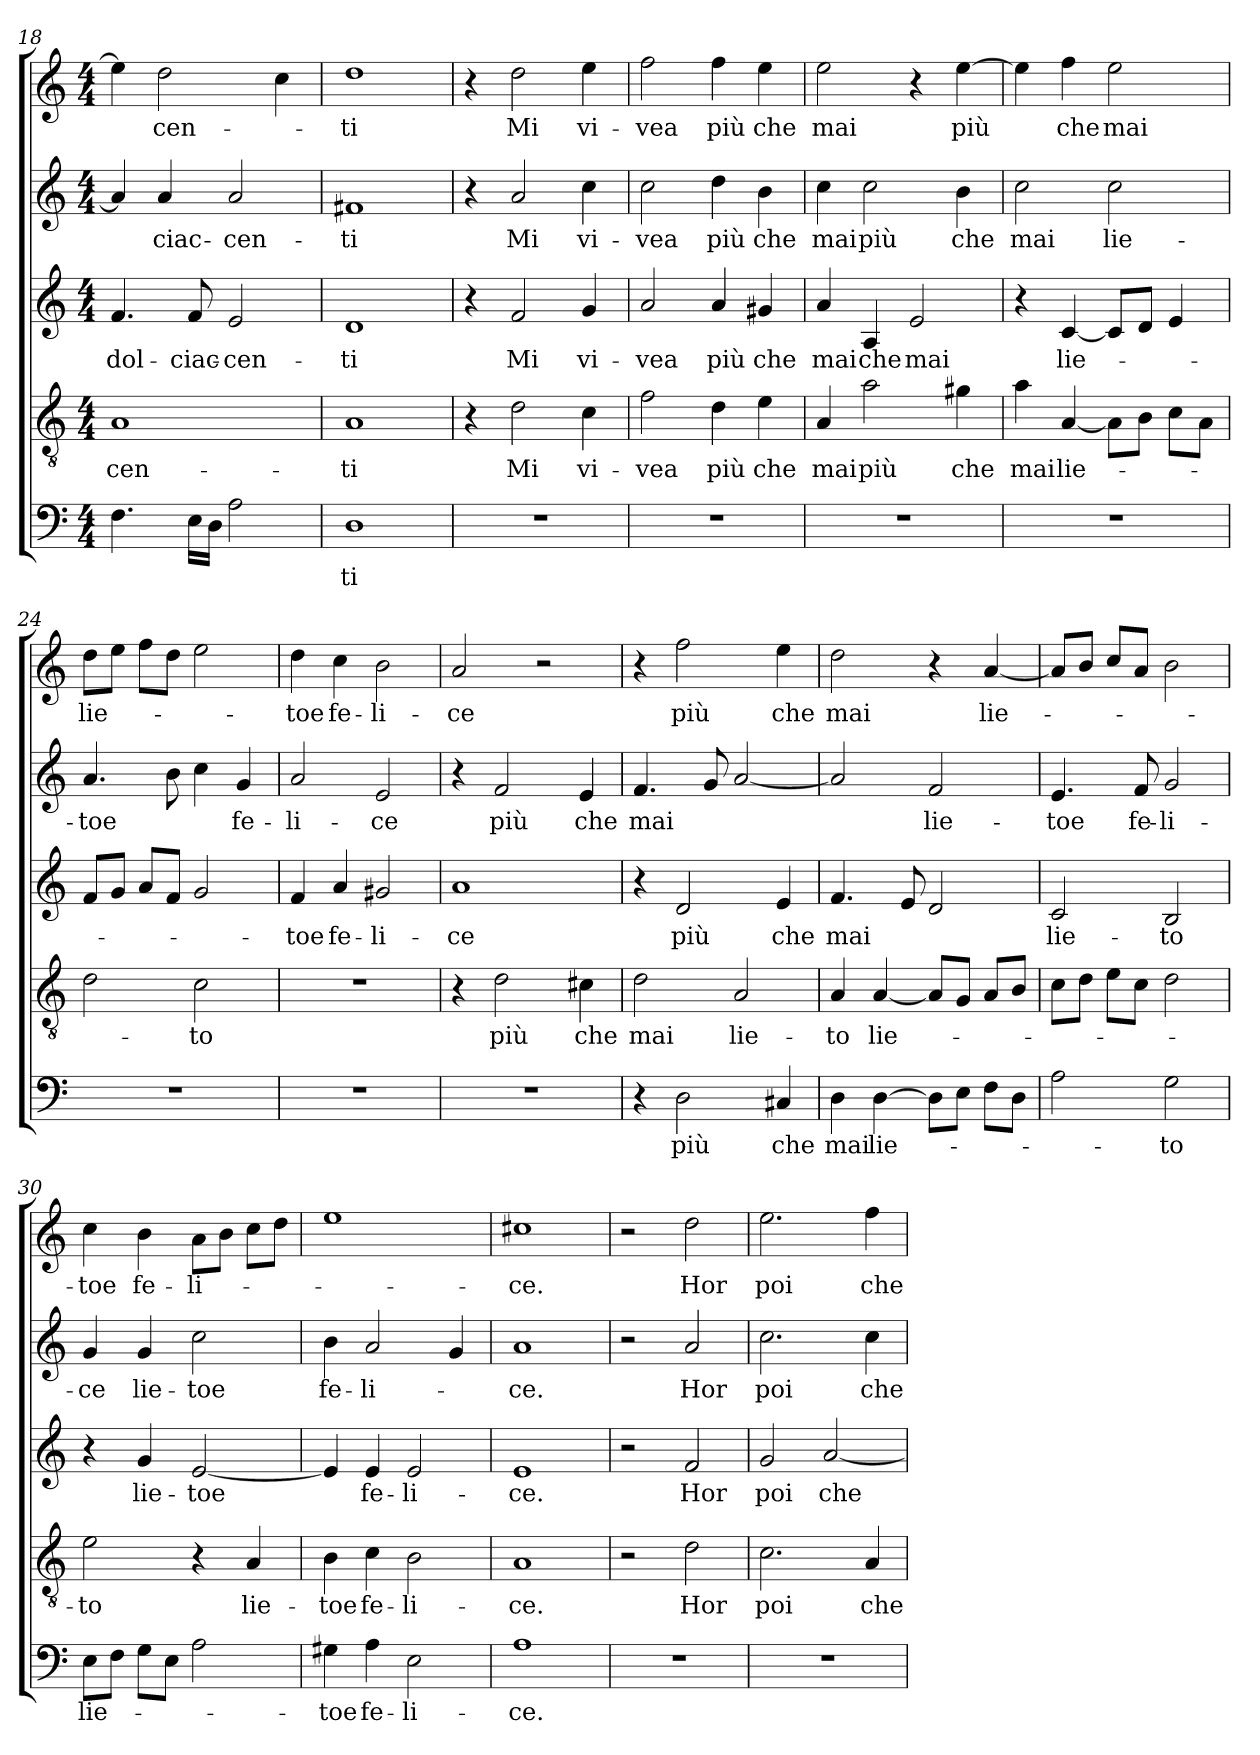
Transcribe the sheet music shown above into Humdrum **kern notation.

**kern	**text	**kern	**text	**kern	**text	**kern	**text	**kern	**text
*part5	*part5	*part4	*part4	*part3	*part3	*part2	*part2	*part1	*part1
*staff5	*staff5	*staff4	*staff4	*staff3	*staff3	*staff2	*staff2	*staff1	*staff1
*clefF4	*	*clefGv2	*	*clefG2	*	*clefG2	*	*clefG2	*
*k[]	*	*k[]	*	*k[]	*	*k[]	*	*k[]	*
*M4/4	*	*M4/4	*	*M4/4	*	*M4/4	*	*M4/4	*
=18	=18	=18	=18	=18	=18	=18	=18	=18	=18
4.F\	.	1A/	cen-	4.f/	dol-	4a/]	.	4ee\]	.
.	.	.	.	.	.	4a/	ciac-	2dd\	cen-
16E\LL	.	.	.	8f/	ciac-	.	.	.	.
16D\JJ	.	.	.	.	.	.	.	.	.
2A\	.	.	.	2e/	cen-	2a/	cen-	.	.
.	.	.	.	.	.	.	.	4cc\	.
=19	=19	=19	=19	=19	=19	=19	=19	=19	=19
1D\	ti	1A/	ti	1d/	ti	1f#X/	ti	1dd\	ti
=20	=20	=20	=20	=20	=20	=20	=20	=20	=20
1r	.	4r	.	4r	.	4r	.	4r	.
.	.	2d\	Mi	2f/	Mi	2a/	Mi	2dd\	Mi
.	.	4c\	vi-	4g/	vi-	4cc\	vi-	4ee\	vi-
=21	=21	=21	=21	=21	=21	=21	=21	=21	=21
1r	.	2f\	vea	2a/	vea	2cc\	vea	2ff\	vea
.	.	4d\	più	4a/	più	4dd\	più	4ff\	più
.	.	4e\	che	4g#X/	che	4b\	che	4ee\	che
=22	=22	=22	=22	=22	=22	=22	=22	=22	=22
1r	.	4A/	mai	4a/	mai	4cc\	mai	2ee\	mai
.	.	2a\	più	4A/	che	2cc\	più	.	.
.	.	.	.	2e/	mai	.	.	4r	.
.	.	4g#X\	che	.	.	4b\	che	[4ee\	più
=23	=23	=23	=23	=23	=23	=23	=23	=23	=23
1r	.	4a\	mai	4r	.	2cc\	mai	4ee\]	.
.	.	[4A/	lie-	[4c/	lie-	.	.	4ff\	che
.	.	8A\L]	.	8c/L]	.	2cc\	lie-	2ee\	mai
.	.	8B\J	.	8d/J	.	.	.	.	.
.	.	8c\L	.	4e/	.	.	.	.	.
.	.	8A\J	.	.	.	.	.	.	.
=24	=24	=24	=24	=24	=24	=24	=24	=24	=24
1r	.	2d\	.	8f/L	.	4.a/	toe	8dd\L	lie-
.	.	.	.	8g/J	.	.	.	8ee\J	.
.	.	.	.	8a/L	.	.	.	8ff\L	.
.	.	.	.	8f/J	.	8b\	.	8dd\J	.
.	.	2c\	to	2g/	.	4cc\	.	2ee\	.
.	.	.	.	.	.	4g/	fe-	.	.
=25	=25	=25	=25	=25	=25	=25	=25	=25	=25
1r	.	1r	.	4f/	toe	2a/	li-	4dd\	toe
.	.	.	.	4a/	fe-	.	.	4cc\	fe-
.	.	.	.	2g#X/	li-	2e/	ce	2b\	li-
=26	=26	=26	=26	=26	=26	=26	=26	=26	=26
1r	.	4r	.	1a/	ce	4r	.	2a/	ce
.	.	2d\	più	.	.	2f/	più	.	.
.	.	.	.	.	.	.	.	2r	.
.	.	4c#X\	che	.	.	4e/	che	.	.
=27	=27	=27	=27	=27	=27	=27	=27	=27	=27
4r	.	2d\	mai	4r	.	4.f/	mai	4r	.
2D\	più	.	.	2d/	più	.	.	2ff\	più
.	.	.	.	.	.	8g/	.	.	.
.	.	2A/	lie-	.	.	[2a/	.	.	.
4C#X/	che	.	.	4e/	che	.	.	4ee\	che
=28	=28	=28	=28	=28	=28	=28	=28	=28	=28
4D\	mai	4A/	to	4.f/	mai	2a/]	.	2dd\	mai
[4D\	lie-	[4A/	lie-	.	.	.	.	.	.
.	.	.	.	8e/	.	.	.	.	.
8D\L]	.	8A/L]	.	2d/	.	2f/	lie-	4r	.
8E\J	.	8G/J	.	.	.	.	.	.	.
8F\L	.	8A/L	.	.	.	.	.	[4a/	lie-
8D\J	.	8B/J	.	.	.	.	.	.	.
=29	=29	=29	=29	=29	=29	=29	=29	=29	=29
2A\	.	8c\L	.	2c/	lie-	4.e/	toe	8a/L]	.
.	.	8d\J	.	.	.	.	.	8b/J	.
.	.	8e\L	.	.	.	.	.	8cc/L	.
.	.	8c\J	.	.	.	8f/	fe-	8a/J	.
2G\	to	2d\	.	2B/	to	2g/	li-	2b\	.
=30	=30	=30	=30	=30	=30	=30	=30	=30	=30
8E\L	lie-	2e\	to	4r	.	4g/	ce	4cc\	toe
8F\J	.	.	.	.	.	.	.	.	.
8G\L	.	.	.	4g/	lie-	4g/	lie-	4b\	fe-
8E\J	.	.	.	.	.	.	.	.	.
2A\	.	4r	.	[2e/	toe	2cc\	toe	8a\L	li-
.	.	.	.	.	.	.	.	8b\J	.
.	.	4A/	lie-	.	.	.	.	8cc\L	.
.	.	.	.	.	.	.	.	8dd\J	.
=31	=31	=31	=31	=31	=31	=31	=31	=31	=31
4G#X\	toe	4B\	toe	4e/]	.	4b\	fe-	1ee\	.
4A\	fe-	4c\	fe-	4e/	fe-	2a/	li-	.	.
2E\	li-	2B\	li-	2e/	li-	.	.	.	.
.	.	.	.	.	.	4g/	.	.	.
=32	=32	=32	=32	=32	=32	=32	=32	=32	=32
1A\	ce.	1A/	ce.	1e/	ce.	1a/	ce.	1cc#X\	ce.
=33	=33	=33	=33	=33	=33	=33	=33	=33	=33
1r	.	2r	.	2r	.	2r	.	2r	.
.	.	2d\	Hor	2f/	Hor	2a/	Hor	2dd\	Hor
=34	=34	=34	=34	=34	=34	=34	=34	=34	=34
1r	.	2.c\	poi	2g/	poi	2.cc\	poi	2.ee\	poi
.	.	.	.	[2a/	che	.	.	.	.
.	.	4A/	che	.	.	4cc\	che	4ff\	che
=	=	=	=	=	=	=	=	=	=
*-	*-	*-	*-	*-	*-	*-	*-	*-	*-
